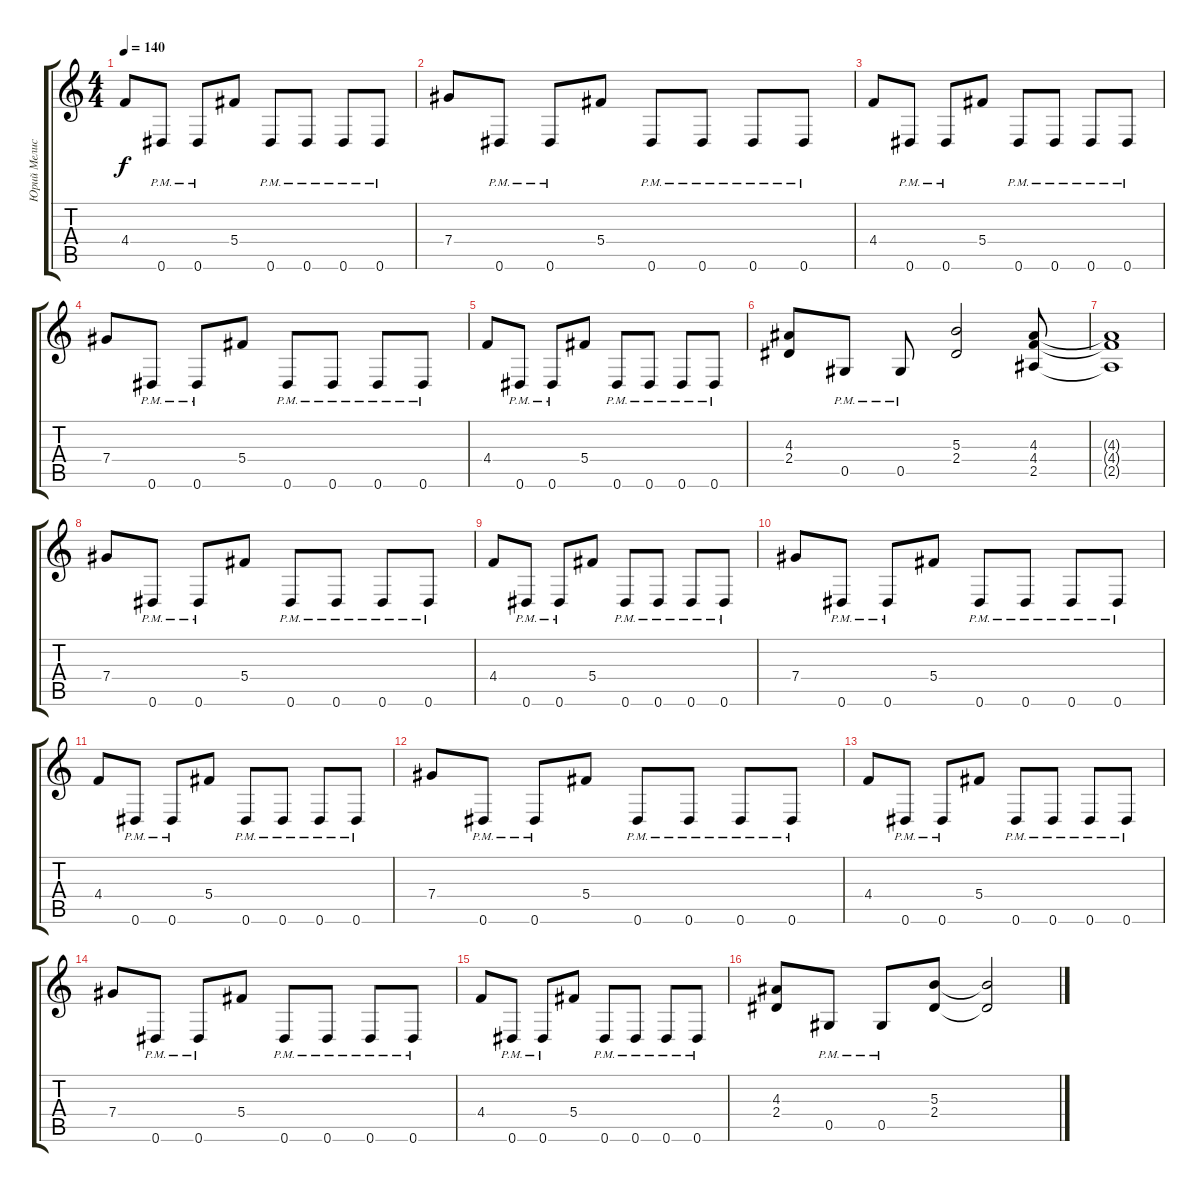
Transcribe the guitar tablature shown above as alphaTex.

\track ("Юрий Мелисов" "Юрий Мелис") {instrument distortionguitar}
\staff {score tabs}
\tuning (Eb4 Bb3 Gb3 Db3 Ab2 Eb2) {hide}
\ts (4 4)
\tempo 140
\clef g2
\ks c
4.4.8{dy f} 0.6{pm}.8 0.6{pm}.8 5.4.8 0.6{pm}.8 0.6{pm}.8 0.6{pm}.8 0.6{pm}.8 |
7.4.8 0.6{pm}.8 0.6{pm}.8 5.4.8 0.6{pm}.8 0.6{pm}.8 0.6{pm}.8 0.6{pm}.8 |
4.4.8 0.6{pm}.8 0.6{pm}.8 5.4.8 0.6{pm}.8 0.6{pm}.8 0.6{pm}.8 0.6{pm}.8 |
7.4.8 0.6{pm}.8 0.6{pm}.8 5.4.8 0.6{pm}.8 0.6{pm}.8 0.6{pm}.8 0.6{pm}.8 |
4.4.8 0.6{pm}.8 0.6{pm}.8 5.4.8 0.6{pm}.8 0.6{pm}.8 0.6{pm}.8 0.6{pm}.8 |
(4.3 2.4).8 0.5{pm}.8 0.5{pm}.8 (5.3 2.4).2 (4.3 4.4 2.5).8 |
(4.3{t} 4.4{t} 2.5{t}).1 |
7.4.8 0.6{pm}.8 0.6{pm}.8 5.4.8 0.6{pm}.8 0.6{pm}.8 0.6{pm}.8 0.6{pm}.8 |
4.4.8 0.6{pm}.8 0.6{pm}.8 5.4.8 0.6{pm}.8 0.6{pm}.8 0.6{pm}.8 0.6{pm}.8 |
7.4.8 0.6{pm}.8 0.6{pm}.8 5.4.8 0.6{pm}.8 0.6{pm}.8 0.6{pm}.8 0.6{pm}.8 |
4.4.8 0.6{pm}.8 0.6{pm}.8 5.4.8 0.6{pm}.8 0.6{pm}.8 0.6{pm}.8 0.6{pm}.8 |
7.4.8 0.6{pm}.8 0.6{pm}.8 5.4.8 0.6{pm}.8 0.6{pm}.8 0.6{pm}.8 0.6{pm}.8 |
4.4.8 0.6{pm}.8 0.6{pm}.8 5.4.8 0.6{pm}.8 0.6{pm}.8 0.6{pm}.8 0.6{pm}.8 |
7.4.8 0.6{pm}.8 0.6{pm}.8 5.4.8 0.6{pm}.8 0.6{pm}.8 0.6{pm}.8 0.6{pm}.8 |
4.4.8 0.6{pm}.8 0.6{pm}.8 5.4.8 0.6{pm}.8 0.6{pm}.8 0.6{pm}.8 0.6{pm}.8 |
(4.3 2.4).8 0.5{pm}.8 0.5{pm}.8 (5.3 2.4).8 (5.3{t} 2.4{t}).2
